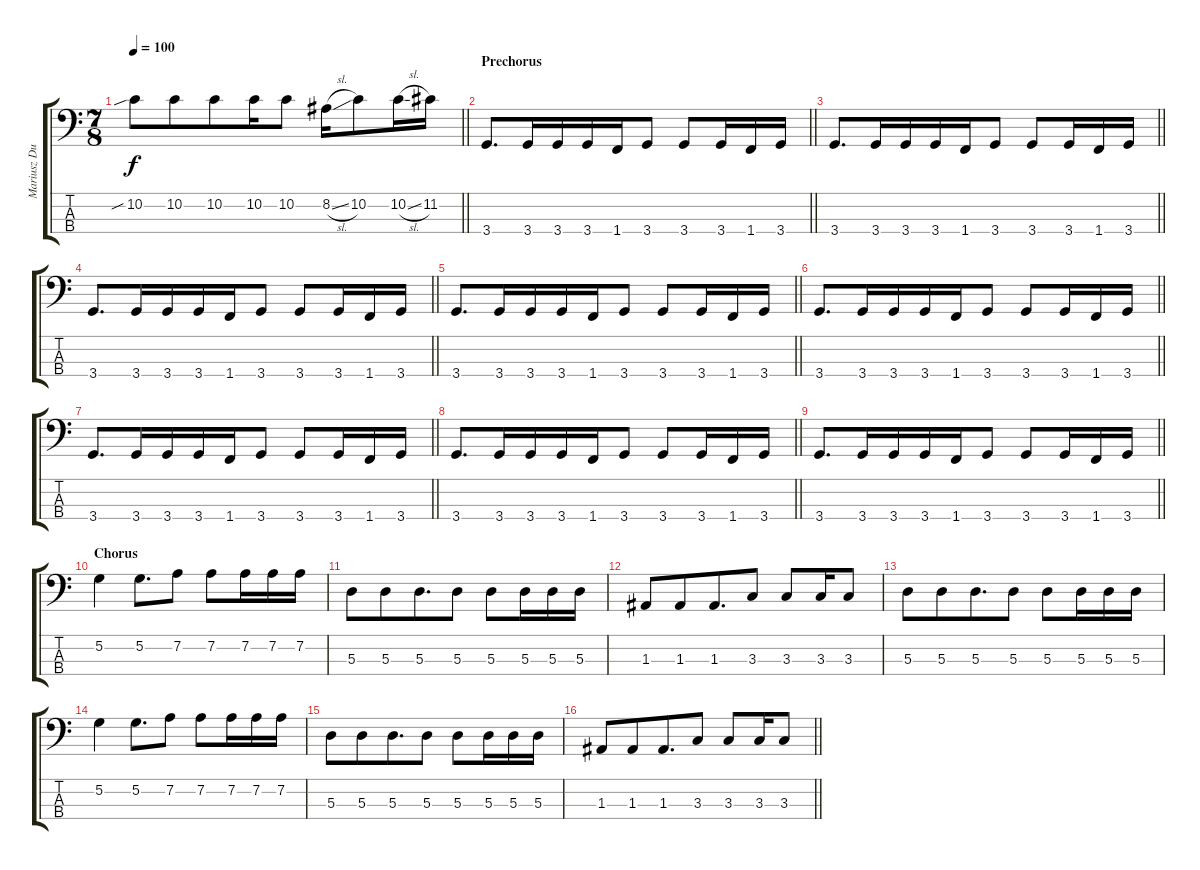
\track ("Mariusz Duda" "Mariusz Du") {instrument electricbassfinger}
\staff {score tabs}
\tuning (G2 D2 A1 E1) {hide}
\ts (7 8)
\tempo 100
\clef f4
\barLineRight lightlight
\ks c
10.2{sib}.8{dy f} 10.2.8 10.2.8 10.2.16 10.2.8 8.2{sl}.16 10.2.8 10.2{sl}.16 11.2.16 |
\section ("" "Prechorus")
\barLineRight lightlight
3.4.8{d} 3.4.16 3.4.16 3.4.16 1.4.16 3.4.8 3.4.8 3.4.16 1.4.16 3.4.16 |
\barLineRight lightlight
3.4.8{d} 3.4.16 3.4.16 3.4.16 1.4.16 3.4.8 3.4.8 3.4.16 1.4.16 3.4.16 |
\barLineRight lightlight
3.4.8{d} 3.4.16 3.4.16 3.4.16 1.4.16 3.4.8 3.4.8 3.4.16 1.4.16 3.4.16 |
\barLineRight lightlight
3.4.8{d} 3.4.16 3.4.16 3.4.16 1.4.16 3.4.8 3.4.8 3.4.16 1.4.16 3.4.16 |
\barLineRight lightlight
3.4.8{d} 3.4.16 3.4.16 3.4.16 1.4.16 3.4.8 3.4.8 3.4.16 1.4.16 3.4.16 |
\barLineRight lightlight
3.4.8{d} 3.4.16 3.4.16 3.4.16 1.4.16 3.4.8 3.4.8 3.4.16 1.4.16 3.4.16 |
\barLineRight lightlight
3.4.8{d} 3.4.16 3.4.16 3.4.16 1.4.16 3.4.8 3.4.8 3.4.16 1.4.16 3.4.16 |
\barLineRight lightlight
3.4.8{d} 3.4.16 3.4.16 3.4.16 1.4.16 3.4.8 3.4.8 3.4.16 1.4.16 3.4.16 |
\section ("" "Chorus")
5.2.4 5.2.8{d} 7.2.8 7.2.8 7.2.16 7.2.16 7.2.16 |
5.3.8 5.3.8 5.3.8{d} 5.3.8 5.3.8 5.3.16 5.3.16 5.3.16 |
1.3.8 1.3.8 1.3.8{d} 3.3.8 3.3.8 3.3.16 3.3.8 |
5.3.8 5.3.8 5.3.8{d} 5.3.8 5.3.8 5.3.16 5.3.16 5.3.16 |
5.2.4 5.2.8{d} 7.2.8 7.2.8 7.2.16 7.2.16 7.2.16 |
5.3.8 5.3.8 5.3.8{d} 5.3.8 5.3.8 5.3.16 5.3.16 5.3.16 |
\barLineRight lightlight
1.3.8 1.3.8 1.3.8{d} 3.3.8 3.3.8 3.3.16 3.3.8
